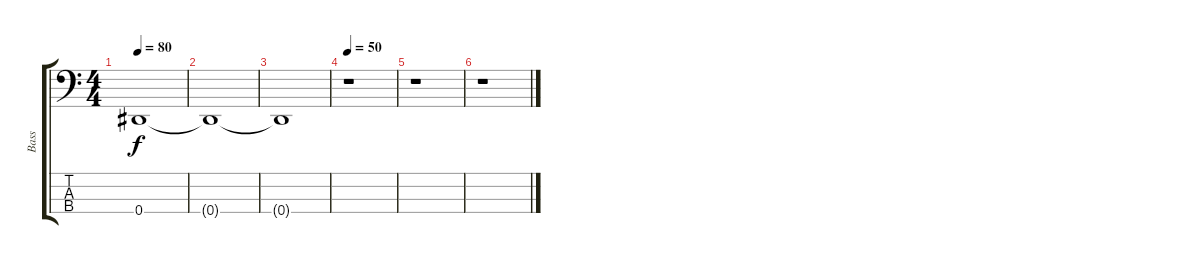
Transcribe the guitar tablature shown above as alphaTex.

\track ("Bass" "Bass") {instrument electricbasspick}
\staff {score tabs}
\tuning (Gb2 Db2 Ab1 Eb1) {hide}
\ts (4 4)
\tempo 80
\clef f4
\ks c
0.4.1{dy f} |
0.4{t}.1 |
0.4{t}.1 |
\tempo 50
r.1 |
r.1 |
r.1
